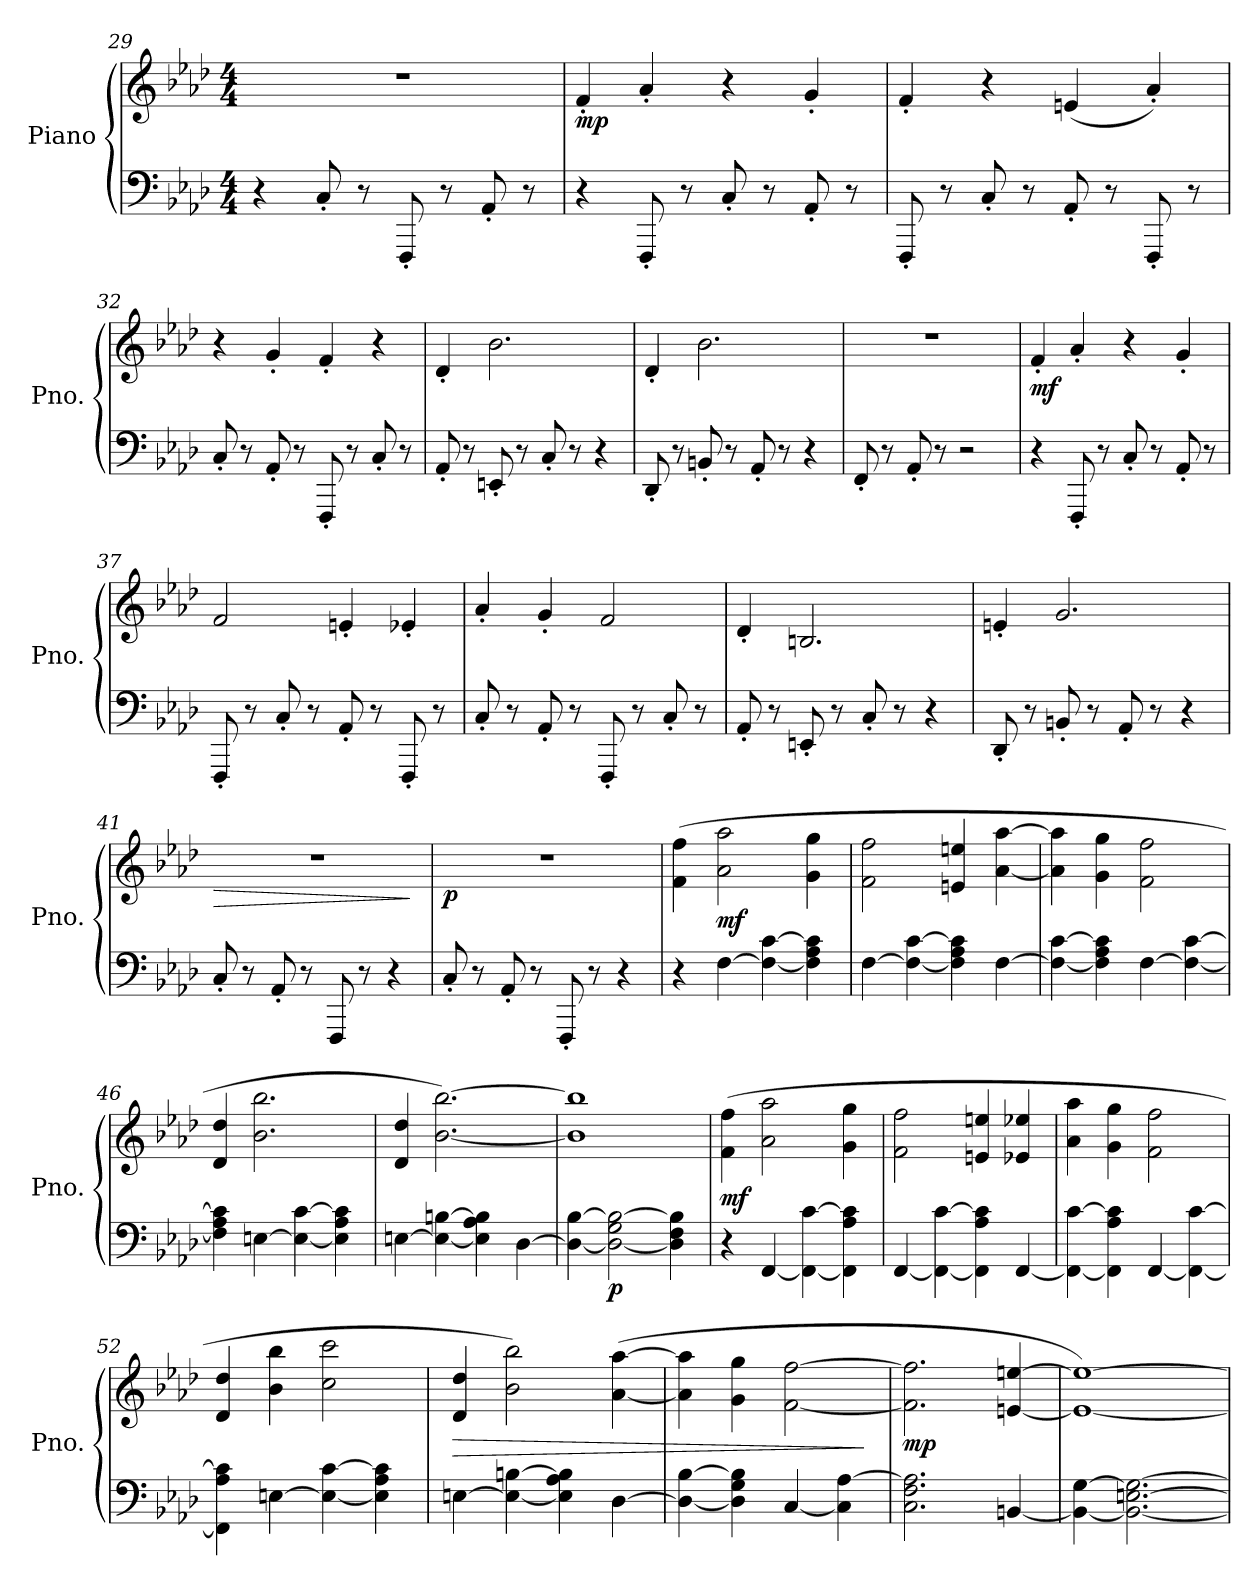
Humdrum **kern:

**kern	**kern	**dynam
*part1	*part1	*part1
*staff2	*staff1	*staff1/2
*I"Piano	*	*
*I'Pno.	*	*
!!LO:PB:g=z
*clefF4	*clefG2	*
*k[b-e-a-d-]	*k[b-e-a-d-]	*
*M4/4	*M4/4	*
=29	=29	=29
4r	1r	.
8C'/	.	.
8r	.	.
8FFF'/	.	.
8r	.	.
8AA-'/	.	.
8r	.	.
=30	=30	=30
!	!	!LO:DY:b
4r	4f'/	mp
8FFF'/	4a-'/	.
8r	.	.
8C'/	4r	.
8r	.	.
8AA-'/	4g'/	.
8r	.	.
=31	=31	=31
8FFF'/	4f'/	.
8r	.	.
8C'/	4r	.
8r	.	.
8AA-'/	(<4en/	.
8r	.	.
8FFF'/	4a-'/)	.
8r	.	.
=32	=32	=32
8C'/	4r	.
8r	.	.
8AA-'/	4g'/	.
8r	.	.
8FFF'/	4f'/	.
8r	.	.
8C'/	4r	.
8r	.	.
=33	=33	=33
8AA-'/	4d-'/	.
8r	.	.
8EEn'/	2.b-\	.
8r	.	.
8C'/	.	.
8r	.	.
4r	.	.
!!LO:LB:g=z
=34	=34	=34
8DD-'/	4d-'/	.
8r	.	.
8BBn'/	2.b-\	.
8r	.	.
8AA-'/	.	.
8r	.	.
4r	.	.
=35	=35	=35
8FF'/	1r	.
8r	.	.
8AA-'/	.	.
8r	.	.
2r	.	.
=36	=36	=36
!	!	!LO:DY:b
4r	4f'/	mf
8FFF'/	4a-'/	.
8r	.	.
8C'/	4r	.
8r	.	.
8AA-'/	4g'/	.
8r	.	.
=37	=37	=37
8FFF'/	2f/	.
8r	.	.
8C'/	.	.
8r	.	.
8AA-'/	4en'/	.
8r	.	.
8FFF'/	4e-X'/	.
8r	.	.
=38	=38	=38
8C'/	4a-'/	.
8r	.	.
8AA-'/	4g'/	.
8r	.	.
8FFF'/	2f/	.
8r	.	.
8C'/	.	.
8r	.	.
!!LO:LB:g=z
=39	=39	=39
8AA-'/	4d-'/	.
8r	.	.
8EEn'/	2.Bn/	.
8r	.	.
8C'/	.	.
8r	.	.
4r	.	.
=40	=40	=40
8DD-'/	4en'/	.
8r	.	.
8BBn'/	2.g/	.
8r	.	.
8AA-'/	.	.
8r	.	.
4r	.	.
=41	=41	=41
!	!	!LO:HP:b
8C'/	1r	>
8r	.	.
8AA-'/	.	.
8r	.	.
8FFF/	.	.
8r	.	.
4r	.	.
.	.	]
=42	=42	=42
!	!	!LO:DY:b
8C'/	1r	p
8r	.	.
8AA-'/	.	.
8r	.	.
8FFF'/	.	.
8r	.	.
4r	.	.
=43	=43	=43
4r	(>4f\ 4ff\	.
!	!	!LO:DY:b
[4F\	2a-\ 2aa-\	mf
4F\_ [4c\	.	.
4F\] 4A-\ 4c\]	4g\ 4gg\	.
!!LO:LB:g=z
=44	=44	=44
[4F\	2f\ 2ff\	.
4F\_ [4c\	.	.
4F\] 4A-\ 4c\]	4en/ 4een/	.
[4F\	[4a-\ [4aa-\	.
=45	=45	=45
4F\_ [4c\	4a-\] 4aa-\]	.
4F\] 4A-\ 4c\]	4g\ 4gg\	.
[4F\	2f\ 2ff\	.
4F\_ [4c\	.	.
=46	=46	=46
4F\] 4A-\ 4c\]	4d-/ 4dd-/	.
[4En\	2.b-\ 2.bb-\	.
4E\_ [4c\	.	.
4E\] 4A-\ 4c\]	.	.
=47	=47	=47
[4En\	4d-/ 4dd-/	.
4E\_ [4Bn\	[2.b-\ [2.bb-\)	.
4E\] 4A-\ 4B\]	.	.
[4D-\	.	.
=48	=48	=48
4D-\_ [4B-\	1b-] 1bb-]	.
!	!	!LO:DY:b=2
2D-\_ 2G\ 2B-\_	.	p
4D-\] 4F\ 4B-\]	.	.
=49	=49	=49
!	!	!LO:DY:b
4r	(>4f\ 4ff\	mf
!	!	!LO:DY:b=2
!	!	!LO:DY:n=1:b
[4FF/	2a-\ 2aa-\	mf f
4FF\_ [4c\	.	.
4FF\] 4A-\ 4c\]	4g\ 4gg\	.
=50	=50	=50
[4FF/	2f\ 2ff\	.
4FF\_ [4c\	.	.
4FF\] 4A-\ 4c\]	4en/ 4een/	.
[4FF/	4e-X/ 4ee-X/	.
!!LO:LB:g=z
=51	=51	=51
4FF\_ [4c\	4a-\ 4aa-\	.
4FF\] 4A-\ 4c\]	4g\ 4gg\	.
[4FF/	2f\ 2ff\	.
4FF\_ [4c\	.	.
=52	=52	=52
4FF\] 4A-\ 4c\]	4d-/ 4dd-/	.
[4En\	4b-\ 4bb-\	.
4E\_ [4c\	2cc\ 2ccc\	.
4E\] 4A-\ 4c\]	.	.
=53	=53	=53
!	!	!LO:HP:b
[4En\	4d-/ 4dd-/	>
4E\_ [4Bn\	2b-\ 2bb-\)	.
4E\] 4A-\ 4B\]	.	.
[4D-\	(>[4a-\ [4aa-\	.
=54	=54	=54
4D-\_ [4B-\	4a-\] 4aa-\]	.
4D-\] 4G\ 4B-\]	4g\ 4gg\	.
[4C/	[2f\ [2ff\	.
4C\] [4A-\	.	.
.	.	]
=55	=55	=55
!	!	!LO:DY:b
2.C\ 2.F\ 2.A-\]	2.f\] 2.ff\]	mp
[4BBn/	[4en/ [4een/	.
=56	=56	=56
4BB\_ [4G\	1e_ 1ee_)	.
2.BB\_ [2.En\ 2.G\_	.	.
=	=	=
*-	*-	*-
